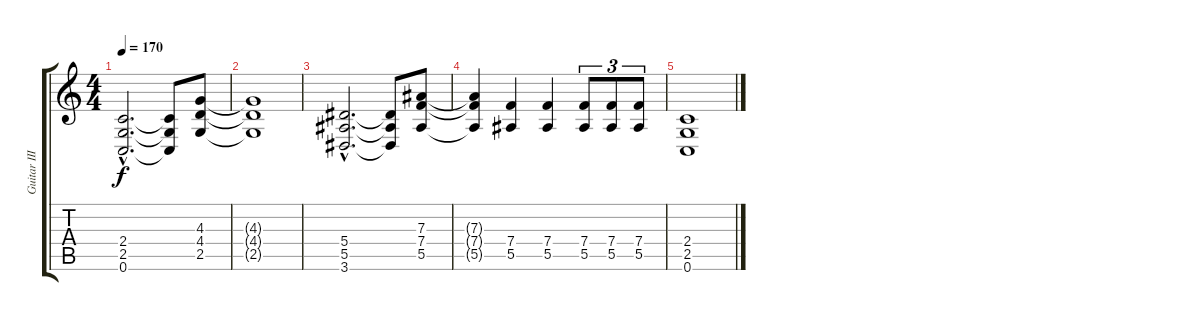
\track ("Guitar III" "Guitar III") {instrument distortionguitar}
\staff {score tabs}
\tuning (C4 G3 Eb3 Bb2 F2 C2) {hide}
\ts (4 4)
\tempo 170
\clef g2
\ks c
(2.4{hac} 2.5{hac} 0.6{hac}).2{d dy f} (2.4{t} 2.5{t} 0.6{t}).8 (4.3 4.4 2.5).8 |
(4.3{t} 4.4{t} 2.5{t}).1 |
(5.4{hac} 5.5{hac} 3.6{hac}).2{d} (5.4{t} 5.5{t} 3.6{t}).8 (7.3 7.4 5.5).8 |
(7.3{t} 7.4{t} 5.5{t}).4 (7.4 5.5).4 (7.4 5.5).4 (7.4 5.5).8{tu (3 2)} (7.4 5.5).8{tu (3 2)} (7.4 5.5).8{tu (3 2)} |
(2.4 2.5 0.6).1
